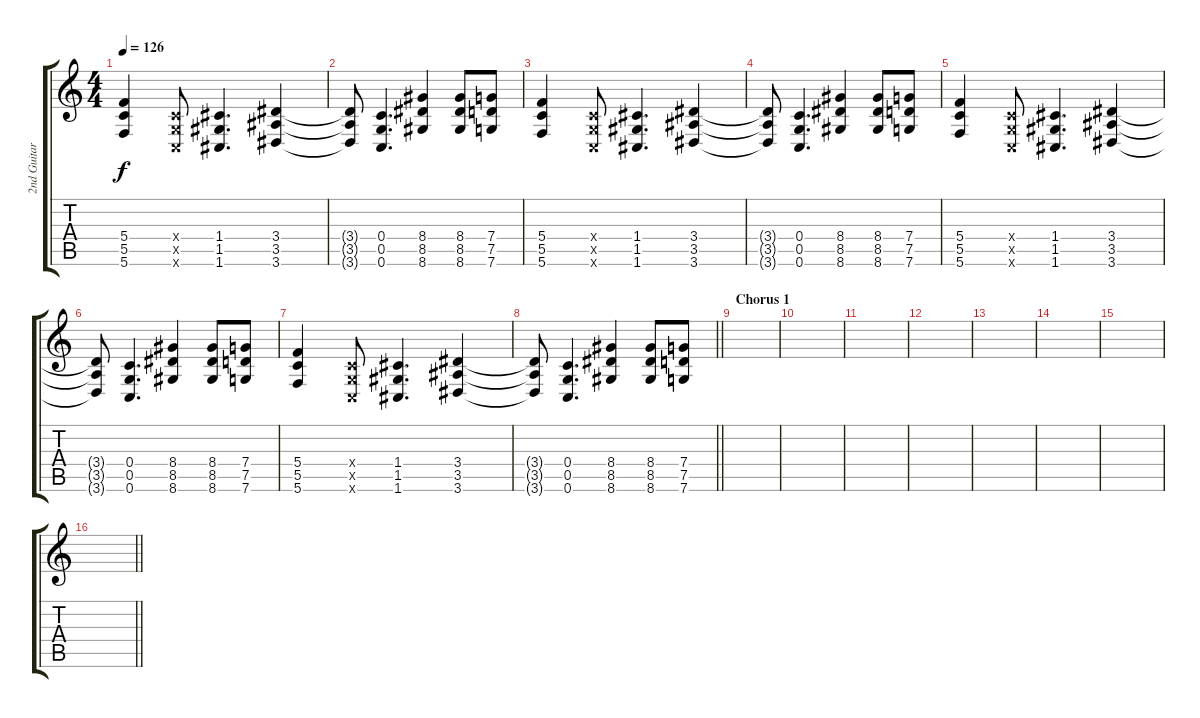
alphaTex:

\track ("2nd Guitar " "2nd Guitar") {instrument electricguitarclean}
\staff {score tabs}
\tuning (D4 A3 F3 C3 G2 C2) {hide}
\ts (4 4)
\tempo 126
\clef g2
\ks c
(5.4 5.5 5.6).4{dy f} (0.4{x} 0.5{x} 0.6{x}).8 (1.4 1.5 1.6).4{d} (3.4 3.5 3.6).4 |
(3.4{t} 3.5{t} 3.6{t}).8 (0.4 0.5 0.6).4{d} (8.4 8.5 8.6).4 (8.4 8.5 8.6).8 (7.4 7.5 7.6).8 |
(5.4 5.5 5.6).4 (0.4{x} 0.5{x} 0.6{x}).8 (1.4 1.5 1.6).4{d} (3.4 3.5 3.6).4 |
(3.4{t} 3.5{t} 3.6{t}).8 (0.4 0.5 0.6).4{d} (8.4 8.5 8.6).4 (8.4 8.5 8.6).8 (7.4 7.5 7.6).8 |
(5.4 5.5 5.6).4 (0.4{x} 0.5{x} 0.6{x}).8 (1.4 1.5 1.6).4{d} (3.4 3.5 3.6).4 |
(3.4{t} 3.5{t} 3.6{t}).8 (0.4 0.5 0.6).4{d} (8.4 8.5 8.6).4 (8.4 8.5 8.6).8 (7.4 7.5 7.6).8 |
(5.4 5.5 5.6).4 (0.4{x} 0.5{x} 0.6{x}).8 (1.4 1.5 1.6).4{d} (3.4 3.5 3.6).4 |
\barLineRight lightlight
(3.4{t} 3.5{t} 3.6{t}).8 (0.4 0.5 0.6).4{d} (8.4 8.5 8.6).4 (8.4 8.5 8.6).8 (7.4 7.5 7.6).8 |
\section ("" "Chorus 1")
|
|
|
|
|
|
|
\barLineRight lightlight
